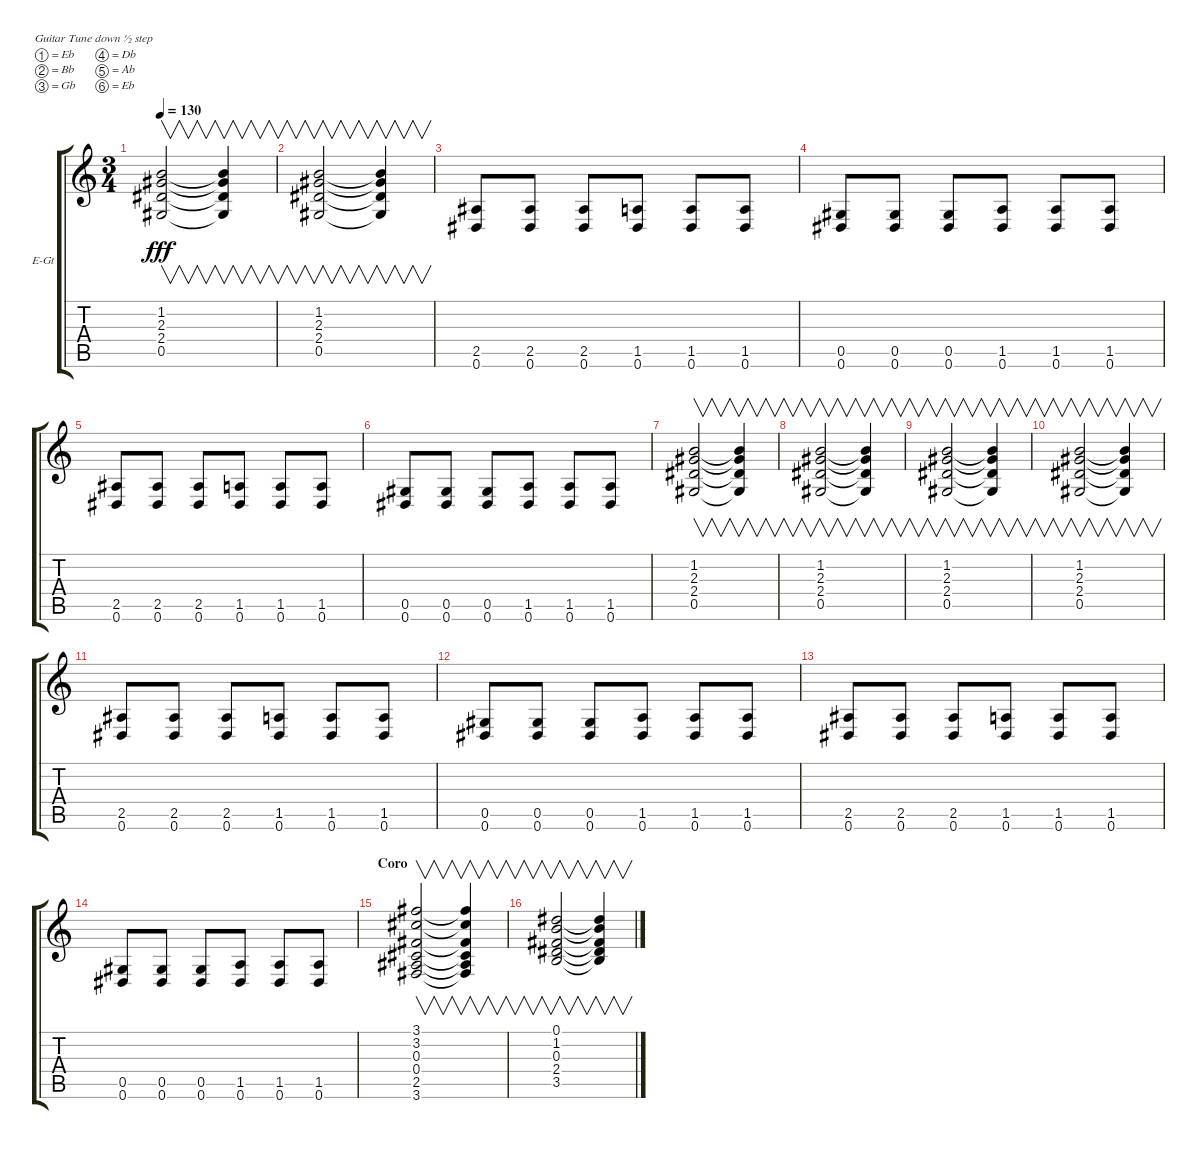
\defaultSystemsLayout 4
\bracketExtendMode groupsimilarinstruments
\firstSystemTrackNameOrientation horizontal
\otherSystemsTrackNameOrientation horizontal
\track ("Electric Guitar (Clean)" "E-Gt") {instrument electricguitarclean}
\staff {score tabs}
\tuning (Eb4 Bb3 Gb3 Db3 Ab2 Eb2)
\ts (3 4)
\tempo 130
\clef g2
\ks c
(0.5 2.4 2.3 1.2).2{v dy fff} (1.2{t} 2.3{t} 2.4{t} 0.5{t}).4{v} |
(0.5 2.4 2.3 1.2).2{v} (1.2{t} 2.3{t} 2.4{t} 0.5{t}).4{v} |
(0.6 2.5).8 (0.6 2.5).8 (0.6 2.5).8 (0.6 1.5).8 (0.6 1.5).8 (0.6 1.5).8 |
(0.5 0.6).8 (0.5 0.6).8 (0.5 0.6).8 (1.5 0.6).8 (1.5 0.6).8 (1.5 0.6).8 |
(0.6 2.5).8 (0.6 2.5).8 (0.6 2.5).8 (0.6 1.5).8 (0.6 1.5).8 (0.6 1.5).8 |
(0.6 0.5).8 (0.6 0.5).8 (0.6 0.5).8 (0.6 1.5).8 (0.6 1.5).8 (0.6 1.5).8 |
(0.5 2.4 2.3 1.2).2{v} (0.5{t} 2.4{t} 2.3{t} 1.2{t}).4{v} |
(0.5 2.4 2.3 1.2).2{v} (0.5{t} 2.4{t} 2.3{t} 1.2{t}).4{v} |
(0.5 2.4 2.3 1.2).2{v} (0.5{t} 2.4{t} 2.3{t} 1.2{t}).4{v} |
(0.5 2.4 2.3 1.2).2{v} (0.5{t} 2.4{t} 2.3{t} 1.2{t}).4{v} |
(0.6 2.5).8 (0.6 2.5).8 (0.6 2.5).8 (0.6 1.5).8 (0.6 1.5).8 (0.6 1.5).8 |
(0.5 0.6).8 (0.5 0.6).8 (0.5 0.6).8 (1.5 0.6).8 (1.5 0.6).8 (1.5 0.6).8 |
(0.6 2.5).8 (0.6 2.5).8 (0.6 2.5).8 (0.6 1.5).8 (0.6 1.5).8 (0.6 1.5).8 |
(0.6 0.5).8 (0.6 0.5).8 (0.6 0.5).8 (0.6 1.5).8 (0.6 1.5).8 (0.6 1.5).8 |
\section ("" "Coro")
(3.6 2.5 0.4 0.3 3.2 3.1).2{v} (3.6{t} 2.5{t} 0.4{t} 0.3{t} 3.2{t} 3.1{t}).4{v} |
(3.5 2.4 0.3 1.2 0.1).2{v} (3.5{t} 2.4{t} 0.3{t} 1.2{t} 0.1{t}).4{v}
